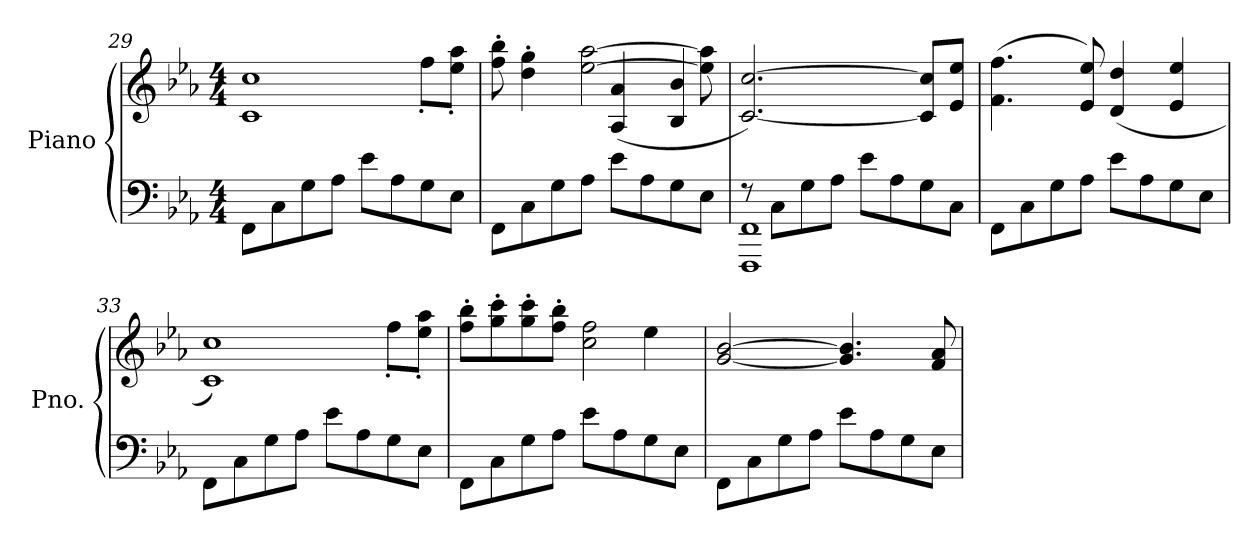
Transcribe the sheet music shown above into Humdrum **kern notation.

**kern	**kern
*part1	*part1
*staff2	*staff1
*I"Piano	*
*I'Pno.	*
*clefF4	*clefG2
*k[b-e-a-]	*k[b-e-a-]
*M4/4	*M4/4
=29	=29
*	*^
8FF\L	1c 1cc	2.ryy
8C\	.	.
8G\	.	.
8A-\J	.	.
8e-\L	.	.
8A-\	.	.
8G\	.	8ff'\L
8E-\J	.	8ee-\' 8aa-\'J
!!LO:LB:g=z	!!
=30	=30	=30
8FF\L	8ff\' 8bb-\'	2ryy
8C\	4dd\' 4gg\'	.
8G\	.	.
8A-\J	[2ee-\ [2aa-\	.
8e-\L	.	(4A-/ 4a-/
8A-\	.	.
8G\	.	4B-/ 4b-/
8E-\J	8ee-\] 8aa-\]	.
*	*v	*v
=31	=31
*^	*
8r	1FFF 1FF	[2.c/ [2.cc/)
8C\L	.	.
8G\	.	.
8A-\J	.	.
8e-\L	.	.
8A-\	.	.
8G\	.	8c/] 8cc/]L
8C\J	.	8e-/ 8ee-/J
*v	*v	*
=32	=32
8FF\L	(4.f\ 4.ff\
8C\	.
8G\	.
8A-\J	8e-/ 8ee-/)
8e-\L	(4d/ 4dd/
8A-\	.
8G\	4e-/ 4ee-/
8E-\J	.
=33	=33
*	*^
8FF\L	1c 1cc)	2.ryy
8C\	.	.
8G\	.	.
8A-\J	.	.
8e-\L	.	.
8A-\	.	.
8G\	.	8ff'\L
8E-\J	.	8ee-\' 8aa-\'J
=34	=34	=34
8FF\L	8ff\' 8bb-\'L	2.ryy
8C\	8gg\' 8ccc\'	.
8G\	8gg\' 8ccc\'	.
8A-\J	8ff\' 8bb-\'J	.
8e-\L	2cc\ 2ff\	.
8A-\	.	.
8G\	.	4ee-\
8E-\J	.	.
*	*v	*v
!!LO:LB:g=z
=35	=35
8FF\L	[2g/ [2b-/
8C\	.
8G\	.
8A-\J	.
8e-\L	4.g/] 4.b-/]
8A-\	.
8G\	.
8E-\J	8f/ 8a-/
=	=
*-	*-
